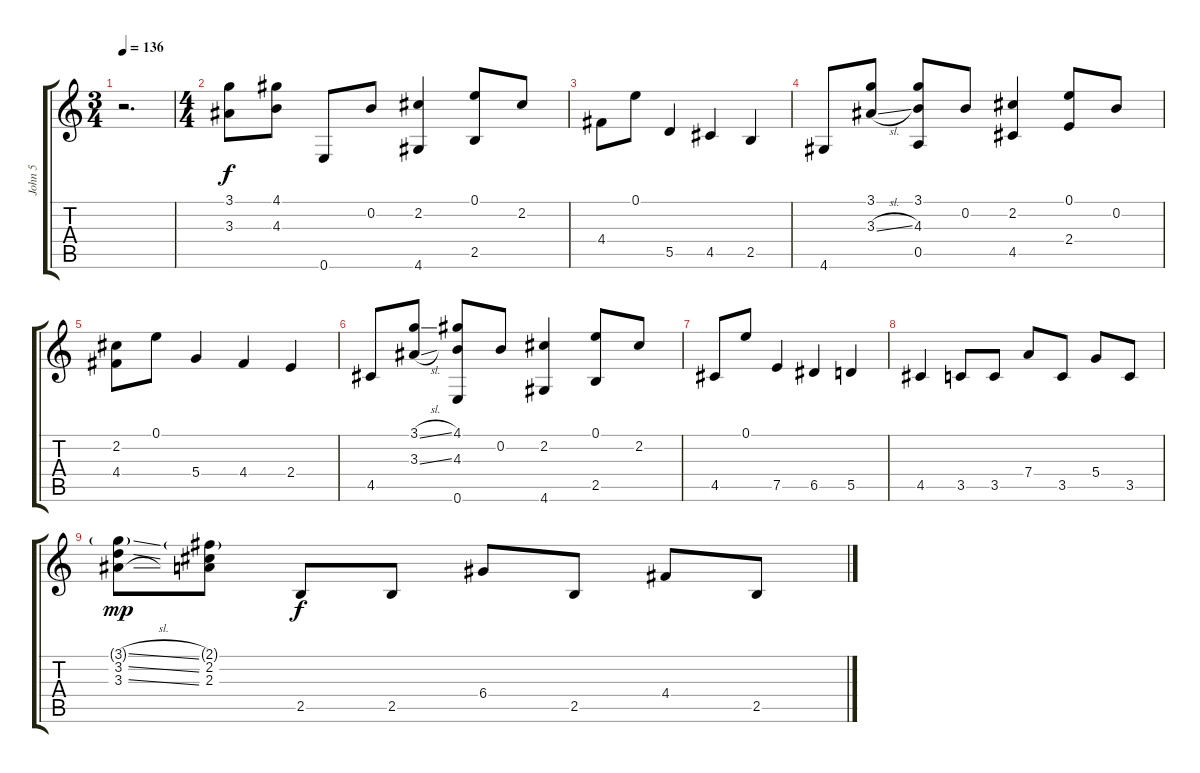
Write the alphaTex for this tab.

\track ("John 5" "John 5") {instrument electricguitarjazz}
\staff {score tabs}
\tuning (E4 B3 G3 D3 A2 E2) {hide}
\ts (3 4)
\tempo 136
\clef g2
\ks c
r.2{d dy f} |
\ts (4 4)
(3.1 3.3).8 (4.1 4.3).8 0.6.8 0.2.8 (2.2 4.6).4 (0.1 2.5).8 2.2.8 |
4.4.8 0.1.8 5.5.4 4.5.4 2.5.4 |
4.6.8 (3.1 3.3{sl}).8 (3.1 4.3 0.5).8 0.2.8 (2.2 4.5).4 (0.1 2.4).8 0.2.8 |
(2.2 4.4).8 0.1.8 5.4.4 4.4.4 2.4.4 |
4.5.8 (3.1{sl} 3.3{sl}).8 (4.1 4.3 0.6).8 0.2.8 (2.2 4.6).4 (0.1 2.5).8 2.2.8 |
4.5.8 0.1.8 7.5.4 6.5.4 5.5.4 |
4.5.4 3.5.8 3.5.8 7.4.8 3.5.8 5.4.8 3.5.8 |
(3.1{sl g} 3.2{sl} 3.3{sl}).8{dy mp} (2.1{g} 2.2 2.3).8 2.5.8{dy f} 2.5.8 6.4.8 2.5.8 4.4.8 2.5.8
